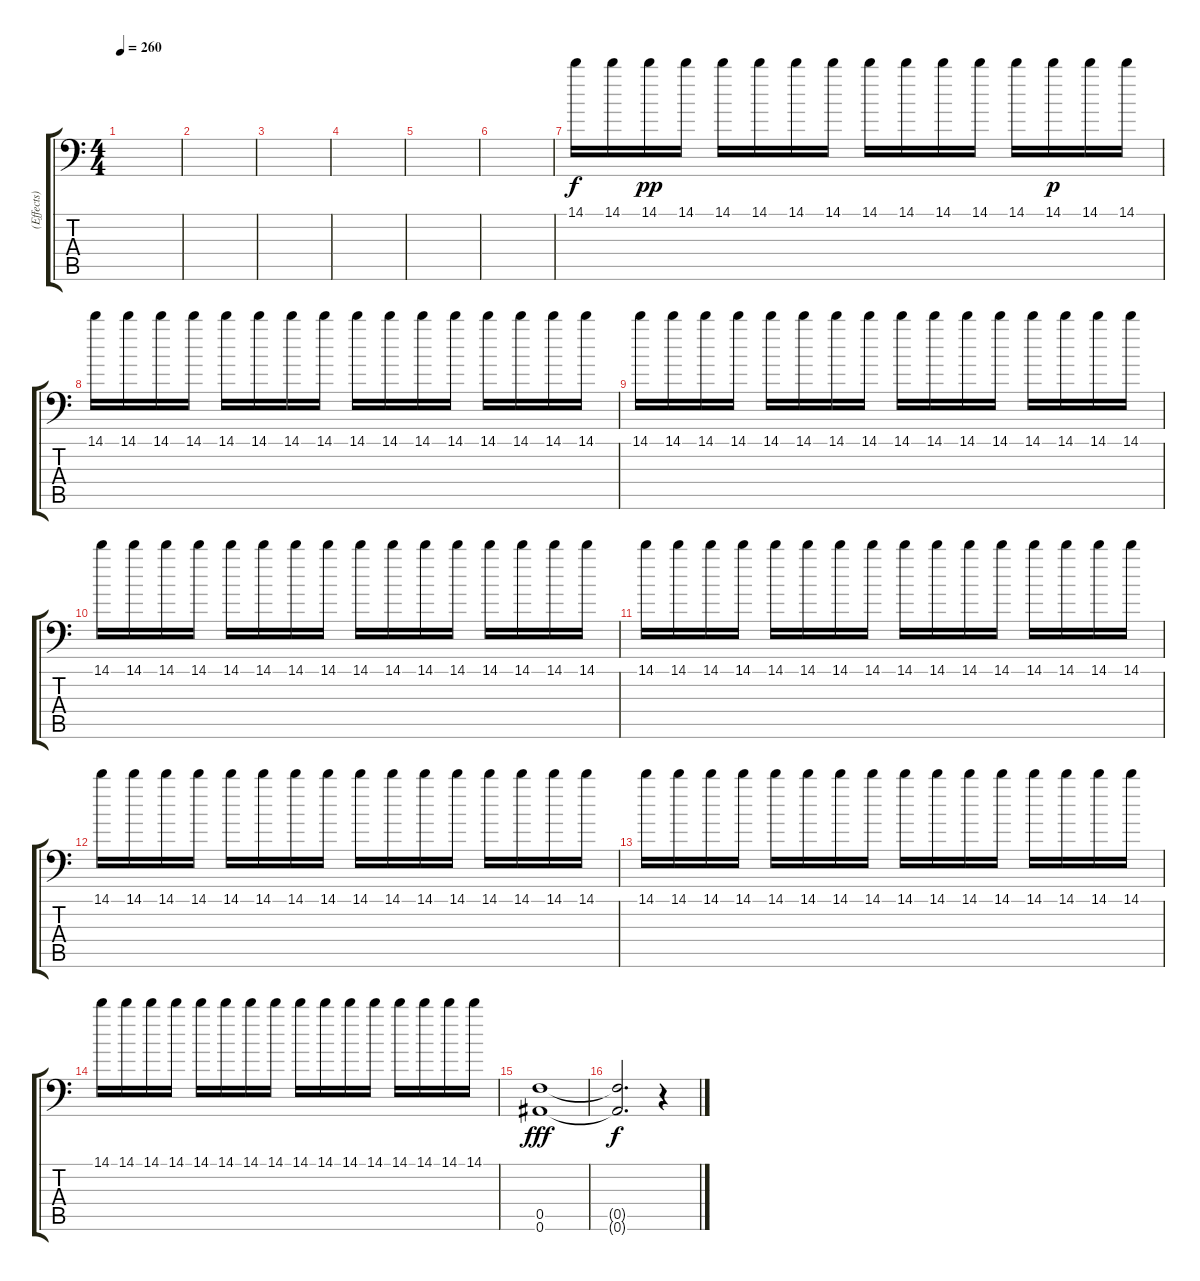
\track ("(Effects)" "(Effects)") {instrument electricguitarclean}
\staff {score tabs}
\tuning (C4 G3 Eb3 Bb2 F2 Bb1) {hide}
\ts (4 4)
\tempo 260
\clef f4
\ks c
|
|
|
|
|
|
14.1.16 14.1.16 14.1.16{dy pp} 14.1.16 14.1.16 14.1.16 14.1.16 14.1.16 14.1.16 14.1.16 14.1.16 14.1.16 14.1.16 14.1.16{dy p} 14.1.16 14.1.16 |
14.1.16 14.1.16 14.1.16 14.1.16 14.1.16 14.1.16 14.1.16 14.1.16 14.1.16 14.1.16 14.1.16 14.1.16 14.1.16 14.1.16 14.1.16 14.1.16 |
14.1.16 14.1.16 14.1.16 14.1.16 14.1.16 14.1.16 14.1.16 14.1.16 14.1.16 14.1.16 14.1.16 14.1.16 14.1.16 14.1.16 14.1.16 14.1.16 |
14.1.16 14.1.16 14.1.16 14.1.16 14.1.16 14.1.16 14.1.16 14.1.16 14.1.16 14.1.16 14.1.16 14.1.16 14.1.16 14.1.16 14.1.16 14.1.16 |
14.1.16 14.1.16 14.1.16 14.1.16 14.1.16 14.1.16 14.1.16 14.1.16 14.1.16 14.1.16 14.1.16 14.1.16 14.1.16 14.1.16 14.1.16 14.1.16 |
14.1.16 14.1.16 14.1.16 14.1.16 14.1.16 14.1.16 14.1.16 14.1.16 14.1.16 14.1.16 14.1.16 14.1.16 14.1.16 14.1.16 14.1.16 14.1.16 |
14.1.16 14.1.16 14.1.16 14.1.16 14.1.16 14.1.16 14.1.16 14.1.16 14.1.16 14.1.16 14.1.16 14.1.16 14.1.16 14.1.16 14.1.16 14.1.16 |
14.1.16 14.1.16 14.1.16 14.1.16 14.1.16 14.1.16 14.1.16 14.1.16 14.1.16 14.1.16 14.1.16 14.1.16 14.1.16 14.1.16 14.1.16 14.1.16 |
(0.5 0.6).1{dy fff instrument whistle} |
(0.5{t} 0.6{t}).2{d dy f} r.4
